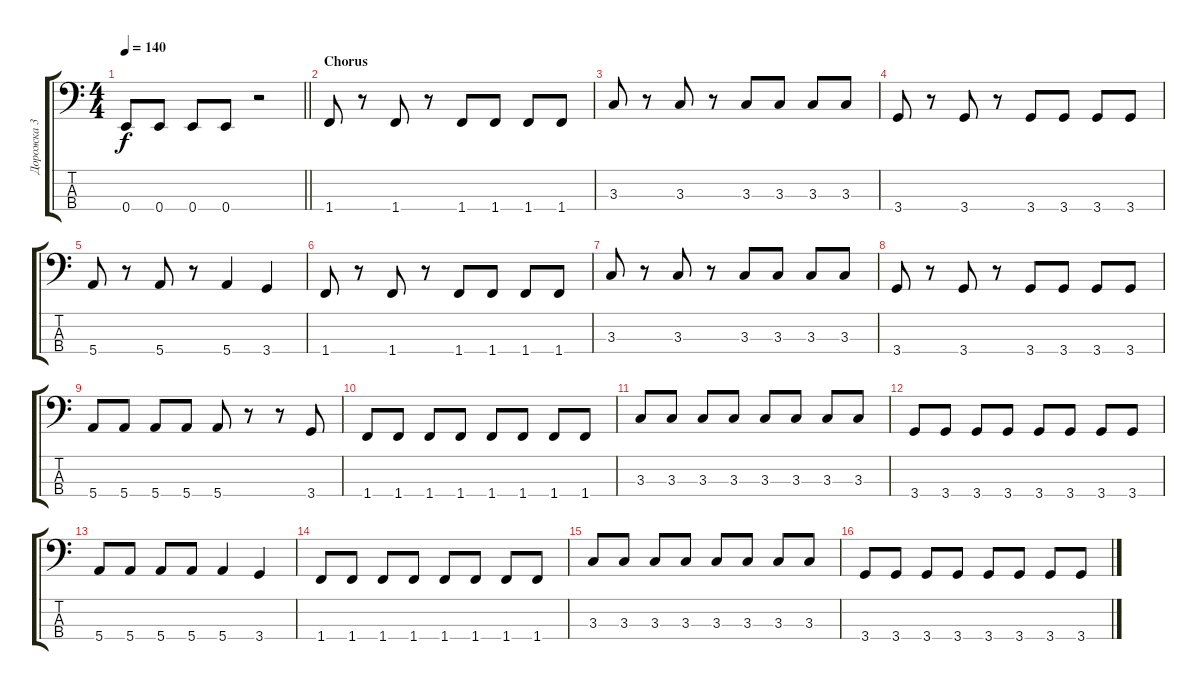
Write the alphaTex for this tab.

\track ("Дорожка 3" "Дорожка 3") {instrument electricbassfinger}
\staff {score tabs}
\tuning (G2 D2 A1 E1) {hide}
\ts (4 4)
\tempo 140
\clef f4
\barLineRight lightlight
\ks c
0.4.8{dy f} 0.4.8 0.4.8 0.4.8 r.2 |
\section ("" "Chorus")
1.4.8 r.8 1.4.8 r.8 1.4.8 1.4.8 1.4.8 1.4.8 |
3.3.8 r.8 3.3.8 r.8 3.3.8 3.3.8 3.3.8 3.3.8 |
3.4.8 r.8 3.4.8 r.8 3.4.8 3.4.8 3.4.8 3.4.8 |
5.4.8 r.8 5.4.8 r.8 5.4.4 3.4.4 |
1.4.8 r.8 1.4.8 r.8 1.4.8 1.4.8 1.4.8 1.4.8 |
3.3.8 r.8 3.3.8 r.8 3.3.8 3.3.8 3.3.8 3.3.8 |
3.4.8 r.8 3.4.8 r.8 3.4.8 3.4.8 3.4.8 3.4.8 |
5.4.8 5.4.8 5.4.8 5.4.8 5.4.8 r.8 r.8 3.4.8 |
1.4.8 1.4.8 1.4.8 1.4.8 1.4.8 1.4.8 1.4.8 1.4.8 |
3.3.8 3.3.8 3.3.8 3.3.8 3.3.8 3.3.8 3.3.8 3.3.8 |
3.4.8 3.4.8 3.4.8 3.4.8 3.4.8 3.4.8 3.4.8 3.4.8 |
5.4.8 5.4.8 5.4.8 5.4.8 5.4.4 3.4.4 |
1.4.8 1.4.8 1.4.8 1.4.8 1.4.8 1.4.8 1.4.8 1.4.8 |
3.3.8 3.3.8 3.3.8 3.3.8 3.3.8 3.3.8 3.3.8 3.3.8 |
3.4.8 3.4.8 3.4.8 3.4.8 3.4.8 3.4.8 3.4.8 3.4.8
